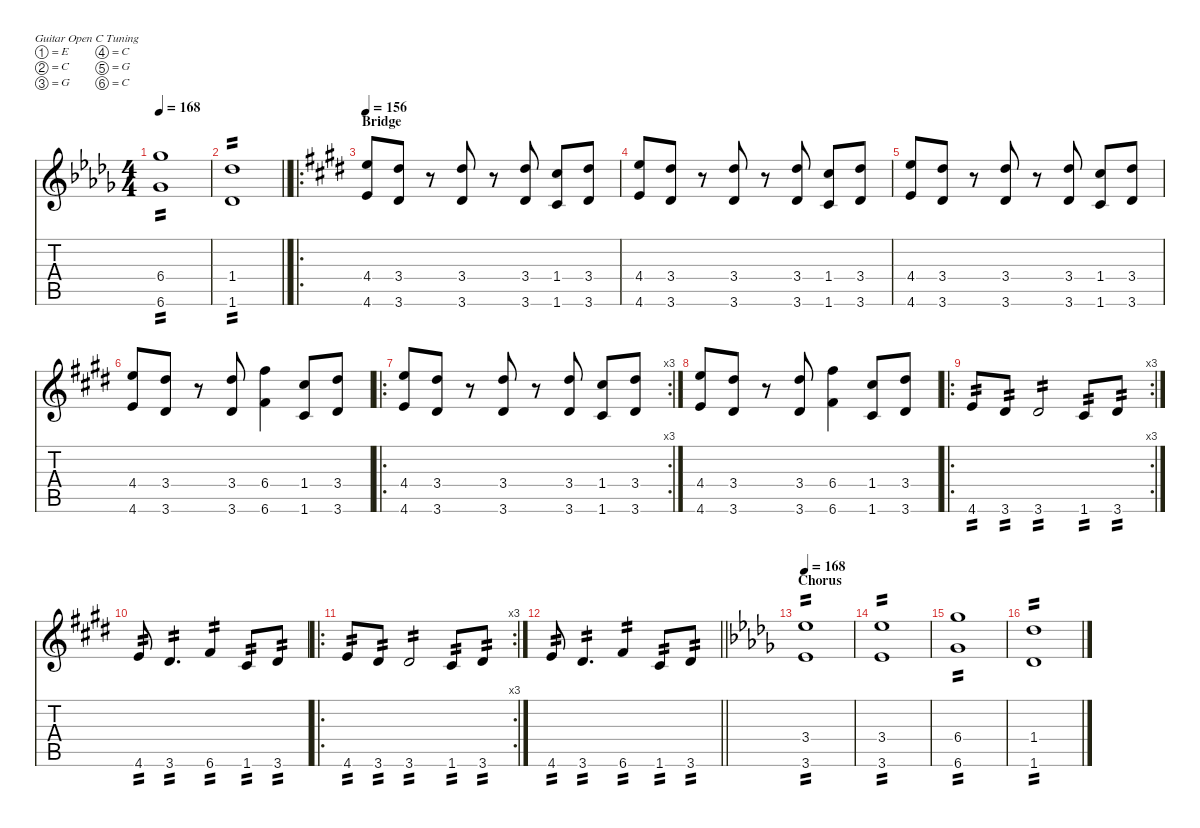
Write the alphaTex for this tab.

\defaultSystemsLayout 4
\hideDynamics
\bracketExtendMode nobrackets
\singleTrackTrackNamePolicy hidden
\multiTrackTrackNamePolicy hidden
\firstSystemTrackNameMode fullname
\firstSystemTrackNameOrientation horizontal
\otherSystemsTrackNameOrientation horizontal
\track ("Guitar 2" "dist.guit.") {instrument distortionguitar}
\staff {score tabs}
\tuning (E4 C4 G3 C3 G2 C2)
\ts (4 4)
\tempo 168
\clef g2
\ks db
(6.4{acc b} 6.6{acc b}).1{ot 8vb tp 2 dy f beam Down} |
\barLineRight lightlight
(1.4{acc b} 1.6{acc b}).1{ot 8vb tp 2 beam Up} |
\ro
\section ("" "Bridge")
\tempo 156
\ks c#minor
(4.4{acc forcenatural} 4.6{acc forcenatural}).8{ot 8vb beam Up} (3.4{acc #} 3.6{acc #}).8{ot 8vb beam Up} r.8{ot 8vb beam Up} (3.4{acc #} 3.6{acc #}).8{ot 8vb beam Up} r.8{ot 8vb beam Up} (3.4{acc #} 3.6{acc #}).8{ot 8vb beam Up} (1.4{acc #} 1.6{acc #}).8{ot 8vb beam Up} (3.4{acc #} 3.6{acc #}).8{ot 8vb beam Up} |
(4.4{acc forcenatural} 4.6{acc forcenatural}).8{ot 8vb beam Up} (3.4{acc #} 3.6{acc #}).8{ot 8vb beam Up} r.8{ot 8vb beam Up} (3.4{acc #} 3.6{acc #}).8{ot 8vb beam Up} r.8{ot 8vb beam Up} (3.4{acc #} 3.6{acc #}).8{ot 8vb beam Up} (1.4{acc #} 1.6{acc #}).8{ot 8vb beam Up} (3.4{acc #} 3.6{acc #}).8{ot 8vb beam Up} |
(4.4{acc forcenatural} 4.6{acc forcenatural}).8{ot 8vb beam Up} (3.4{acc #} 3.6{acc #}).8{ot 8vb beam Up} r.8{ot 8vb beam Up} (3.4{acc #} 3.6{acc #}).8{ot 8vb beam Up} r.8{ot 8vb beam Up} (3.4{acc #} 3.6{acc #}).8{ot 8vb beam Up} (1.4{acc #} 1.6{acc #}).8{ot 8vb beam Up} (3.4{acc #} 3.6{acc #}).8{ot 8vb beam Up} |
(4.4{acc forcenatural} 4.6{acc forcenatural}).8{ot 8vb beam Up} (3.4{acc #} 3.6{acc #}).8{ot 8vb beam Up} r.8{ot 8vb beam Up} (3.4{acc #} 3.6{acc #}).8{ot 8vb beam Up} (6.4{acc #} 6.6{acc #}).4{ot 8vb beam Down} (1.4{acc #} 1.6{acc #}).8{ot 8vb beam Up} (3.4{acc #} 3.6{acc #}).8{ot 8vb beam Up} |
\ro
\rc 3
(4.4{acc forcenatural} 4.6{acc forcenatural}).8{ot 8vb beam Up} (3.4{acc #} 3.6{acc #}).8{ot 8vb beam Up} r.8{ot 8vb beam Up} (3.4{acc #} 3.6{acc #}).8{ot 8vb beam Up} r.8{ot 8vb beam Up} (3.4{acc #} 3.6{acc #}).8{ot 8vb beam Up} (1.4{acc #} 1.6{acc #}).8{ot 8vb beam Up} (3.4{acc #} 3.6{acc #}).8{ot 8vb beam Up} |
(4.4{acc forcenatural} 4.6{acc forcenatural}).8{ot 8vb beam Up} (3.4{acc #} 3.6{acc #}).8{ot 8vb beam Up} r.8{ot 8vb beam Up} (3.4{acc #} 3.6{acc #}).8{ot 8vb beam Up} (6.4{acc #} 6.6{acc #}).4{ot 8vb beam Down} (1.4{acc #} 1.6{acc #}).8{ot 8vb beam Up} (3.4{acc #} 3.6{acc #}).8{ot 8vb beam Up} |
\ro
\rc 3
4.6{acc forcenatural}.8{ot 8vb tp 2 beam Up} 3.6{acc #}.8{ot 8vb tp 2 beam Up} 3.6{acc #}.2{ot 8vb tp 2 beam Up} 1.6{acc #}.8{ot 8vb tp 2 beam Up} 3.6{acc #}.8{ot 8vb tp 2 beam Up} |
4.6{acc forcenatural}.8{ot 8vb tp 2 beam Up} 3.6{acc #}.4{d ot 8vb tp 2 beam Up} 6.6{acc #}.4{ot 8vb tp 2 beam Up} 1.6{acc #}.8{ot 8vb tp 2 beam Up} 3.6{acc #}.8{ot 8vb tp 2 beam Up} |
\ro
\rc 3
4.6{acc forcenatural}.8{ot 8vb tp 2 beam Up} 3.6{acc #}.8{ot 8vb tp 2 beam Up} 3.6{acc #}.2{ot 8vb tp 2 beam Up} 1.6{acc #}.8{ot 8vb tp 2 beam Up} 3.6{acc #}.8{ot 8vb tp 2 beam Up} |
\barLineRight lightlight
4.6{acc forcenatural}.8{ot 8vb tp 2 beam Up} 3.6{acc #}.4{d ot 8vb tp 2 beam Up} 6.6{acc #}.4{ot 8vb tp 2 beam Up} 1.6{acc #}.8{ot 8vb tp 2 beam Up} 3.6{acc #}.8{ot 8vb tp 2 beam Up} |
\section ("" "Chorus")
\tempo 168
\ks db
(3.4{acc b} 3.6{acc b}).1{ot 8vb tp 2 beam Up} |
(3.4{acc b} 3.6{acc b}).1{ot 8vb tp 2 beam Up} |
(6.4{acc b} 6.6{acc b}).1{ot 8vb tp 2 beam Down} |
(1.4{acc b} 1.6{acc b}).1{ot 8vb tp 2 beam Up}
